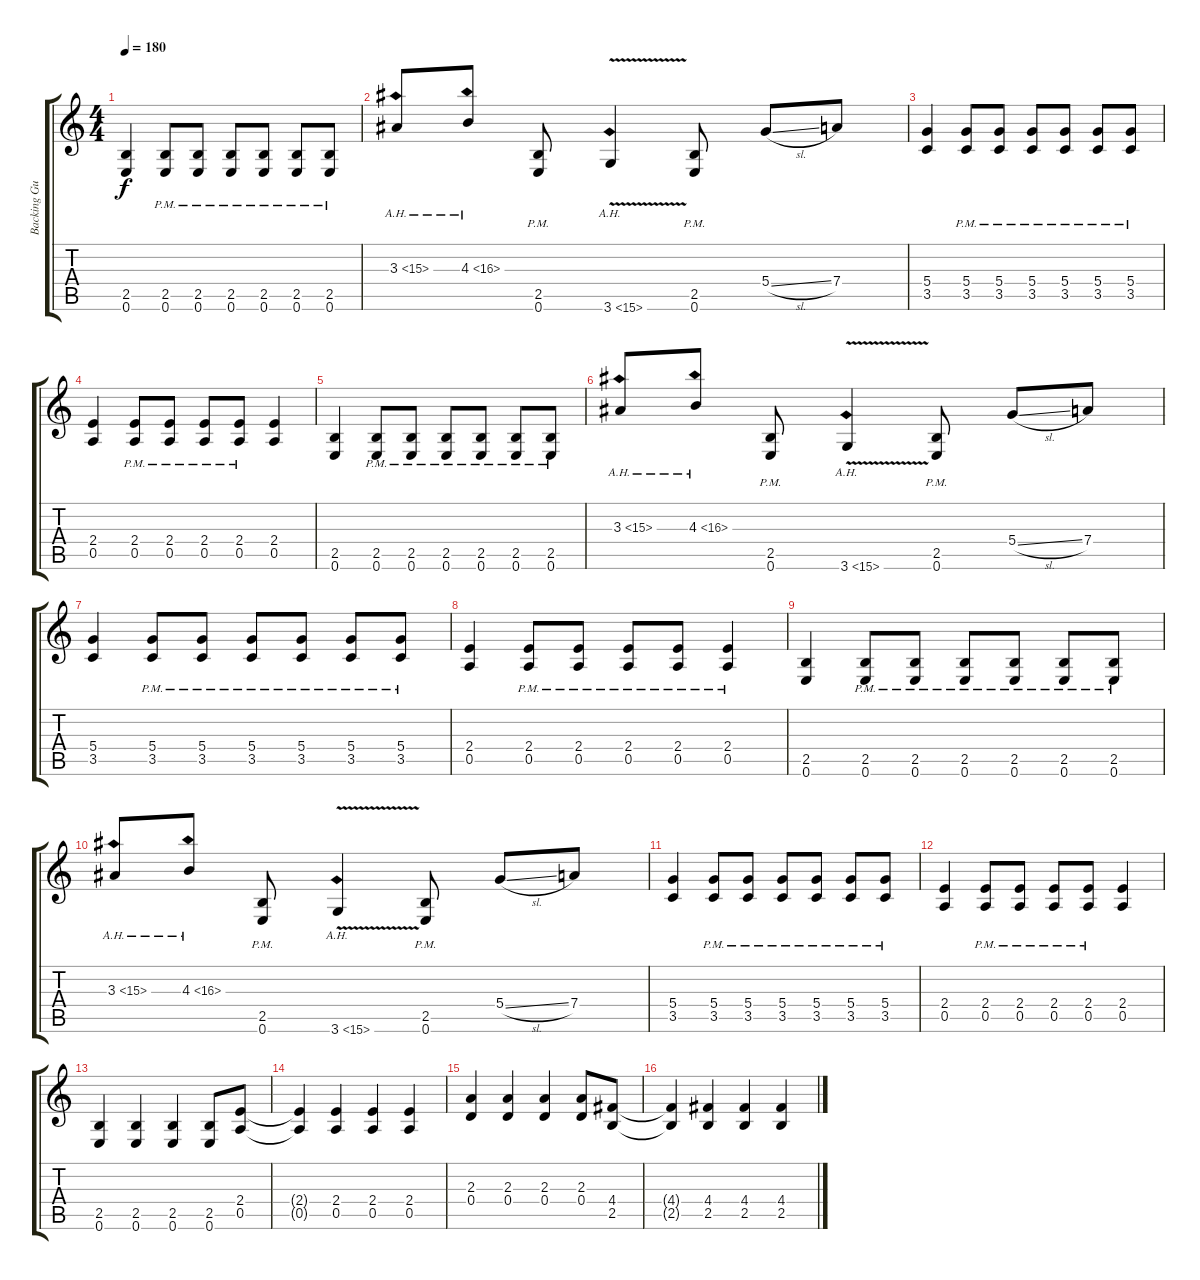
\track ("Backing Guitar" "Backing Gu") {instrument distortionguitar}
\staff {score tabs}
\tuning (E4 B3 G3 D3 A2 E2) {hide}
\ts (4 4)
\tempo 180
\clef g2
\ks c
(2.5 0.6).4{dy f} (2.5{pm} 0.6{pm}).8 (2.5{pm} 0.6{pm}).8 (2.5{pm} 0.6{pm}).8 (2.5{pm} 0.6{pm}).8 (2.5{pm} 0.6{pm}).8 (2.5{pm} 0.6{pm}).8 |
3.3{ah 12}.8 4.3{ah 12}.8 (2.5{pm} 0.6{pm}).8 3.6{ah 12 v}.4 (2.5{pm} 0.6{pm}).8 5.4{sl}.8 7.4.8 |
(5.4 3.5).4 (5.4{pm} 3.5{pm}).8 (5.4{pm} 3.5{pm}).8 (5.4{pm} 3.5{pm}).8 (5.4{pm} 3.5{pm}).8 (5.4{pm} 3.5{pm}).8 (5.4{pm} 3.5{pm}).8 |
(2.4 0.5).4 (2.4{pm} 0.5{pm}).8 (2.4{pm} 0.5{pm}).8 (2.4{pm} 0.5{pm}).8 (2.4{pm} 0.5{pm}).8 (2.4 0.5).4 |
(2.5 0.6).4 (2.5{pm} 0.6{pm}).8 (2.5{pm} 0.6{pm}).8 (2.5{pm} 0.6{pm}).8 (2.5{pm} 0.6{pm}).8 (2.5{pm} 0.6{pm}).8 (2.5{pm} 0.6{pm}).8 |
3.3{ah 12}.8 4.3{ah 12}.8 (2.5{pm} 0.6{pm}).8 3.6{ah 12 v}.4 (2.5{pm} 0.6{pm}).8 5.4{sl}.8 7.4.8 |
(5.4 3.5).4 (5.4{pm} 3.5{pm}).8 (5.4{pm} 3.5{pm}).8 (5.4{pm} 3.5{pm}).8 (5.4{pm} 3.5{pm}).8 (5.4{pm} 3.5{pm}).8 (5.4{pm} 3.5{pm}).8 |
(2.4 0.5).4 (2.4{pm} 0.5{pm}).8 (2.4{pm} 0.5{pm}).8 (2.4{pm} 0.5{pm}).8 (2.4{pm} 0.5{pm}).8 (2.4{pm} 0.5{pm}).4 |
(2.5 0.6).4 (2.5{pm} 0.6{pm}).8 (2.5{pm} 0.6{pm}).8 (2.5{pm} 0.6{pm}).8 (2.5{pm} 0.6{pm}).8 (2.5{pm} 0.6{pm}).8 (2.5{pm} 0.6{pm}).8 |
3.3{ah 12}.8 4.3{ah 12}.8 (2.5{pm} 0.6{pm}).8 3.6{ah 12 v}.4 (2.5{pm} 0.6{pm}).8 5.4{sl}.8 7.4.8 |
(5.4 3.5).4 (5.4{pm} 3.5{pm}).8 (5.4{pm} 3.5{pm}).8 (5.4{pm} 3.5{pm}).8 (5.4{pm} 3.5{pm}).8 (5.4{pm} 3.5{pm}).8 (5.4{pm} 3.5{pm}).8 |
(2.4 0.5).4 (2.4{pm} 0.5{pm}).8 (2.4{pm} 0.5{pm}).8 (2.4{pm} 0.5{pm}).8 (2.4{pm} 0.5{pm}).8 (2.4 0.5).4 |
(2.5 0.6).4 (2.5 0.6).4 (2.5 0.6).4 (2.5 0.6).8 (2.4 0.5).8 |
(2.4{t} 0.5{t}).4 (2.4 0.5).4 (2.4 0.5).4 (2.4 0.5).4 |
(2.3 0.4).4 (2.3 0.4).4 (2.3 0.4).4 (2.3 0.4).8 (4.4 2.5).8 |
(4.4{t} 2.5{t}).4 (4.4 2.5).4 (4.4 2.5).4 (4.4 2.5).4
